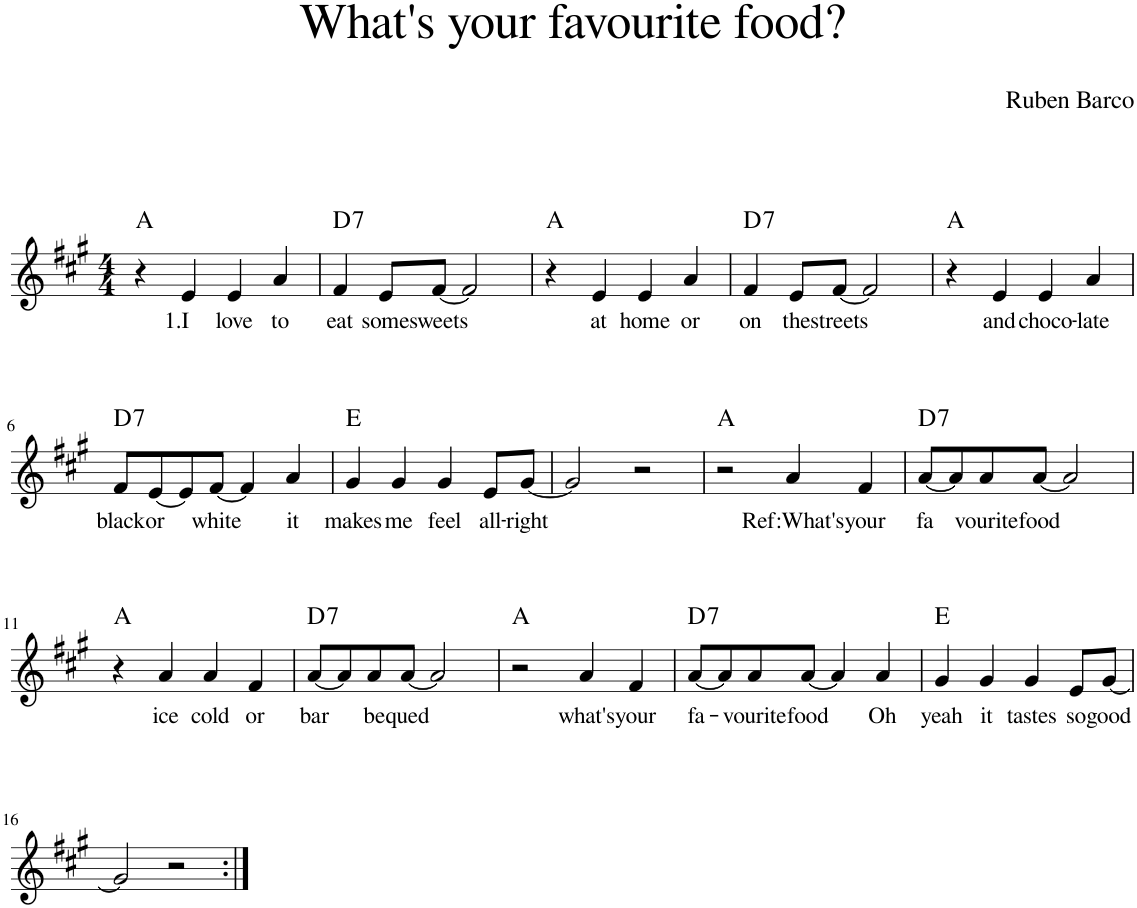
**kern	**text	**harte
*part1	*part1	*part1
*staff1	*staff1	*
*I"Stimme	*	*
*I'St.	*	*
*clefG2	*	*
*k[f#c#g#]	*	*
*M4/4	*	*
=1	=1	=1
4r	.	A:maj
!	!LO:LY:b	!
4e/	1.I	.
!	!LO:LY:b	!
4e/	love	.
!	!LO:LY:b	!
4a/	to	.
=2	=2	=2
!	!LO:LY:b	!LO:H:kt=7
4f#/	eat	D:7
!	!LO:LY:b	!
8e/L	some	.
!	!LO:LY:b	!
[8f#/J	sweets	.
2f#/]	.	.
=3	=3	=3
4r	.	A:maj
!	!LO:LY:b	!
4e/	at	.
!	!LO:LY:b	!
4e/	home	.
!	!LO:LY:b	!
4a/	or	.
=4	=4	=4
!	!LO:LY:b	!LO:H:kt=7
4f#/	on	D:7
!	!LO:LY:b	!
8e/L	the	.
!	!LO:LY:b	!
[8f#/J	streets	.
2f#/]	.	.
=5	=5	=5
4r	.	A:maj
!	!LO:LY:b	!
4e/	and	.
!	!LO:LY:b	!
4e/	choco-	.
!	!LO:LY:b	!
4a/	-late	.
!!LO:LB:g=z
=6	=6	=6
!	!LO:LY:b	!LO:H:kt=7
8f#/L	black	D:7
!	!LO:LY:b	!
[8e/	or	.
8e/]	.	.
!	!LO:LY:b	!
[8f#/J	white	.
4f#/]	.	.
!	!LO:LY:b	!
4a/	it	.
=7	=7	=7
!	!LO:LY:b	!
4g#/	makes	E:maj
!	!LO:LY:b	!
4g#/	me	.
!	!LO:LY:b	!
4g#/	feel	.
!	!LO:LY:b	!
8e/L	all-	.
!	!LO:LY:b	!
[8g#/J	-right	.
=8	=8	=8
2g#/]	.	.
2r	.	.
=9	=9	=9
2r	.	A:maj
!	!LO:LY:b	!
4a/	Ref:What's	.
!	!LO:LY:b	!
4f#/	your	.
=10	=10	=10
!	!LO:LY:b	!LO:H:kt=7
[8a/L	fa	D:7
8a/]	.	.
!	!LO:LY:b	!
8a/	vourite	.
!	!LO:LY:b	!
[8a/J	food	.
2a/]	.	.
!!LO:LB:g=z
=11	=11	=11
4r	.	A:maj
!	!LO:LY:b	!
4a/	ice	.
!	!LO:LY:b	!
4a/	cold	.
!	!LO:LY:b	!
4f#/	or	.
=12	=12	=12
!	!LO:LY:b	!LO:H:kt=7
[8a/L	bar	D:7
8a/]	.	.
!	!LO:LY:b	!
8a/	be	.
!	!LO:LY:b	!
[8a/J	qued	.
2a/]	.	.
=13	=13	=13
2r	.	A:maj
!	!LO:LY:b	!
4a/	what's	.
!	!LO:LY:b	!
4f#/	your	.
=14	=14	=14
!	!LO:LY:b	!LO:H:kt=7
[8a/L	fa-	D:7
8a/]	.	.
!	!LO:LY:b	!
8a/	-vourite	.
!	!LO:LY:b	!
[8a/J	food	.
4a/]	.	.
!	!LO:LY:b	!
4a/	Oh	.
=15	=15	=15
!	!LO:LY:b	!
4g#/	yeah	E:maj
!	!LO:LY:b	!
4g#/	it	.
!	!LO:LY:b	!
4g#/	tastes	.
!	!LO:LY:b	!
8e/L	so	.
!	!LO:LY:b	!
[8g#/J	good	.
!!LO:LB:g=z
=16	=16	=16
2g#/]	.	.
2r	.	.
=:|!	=:|!	=:|!
*-	*-	*-
